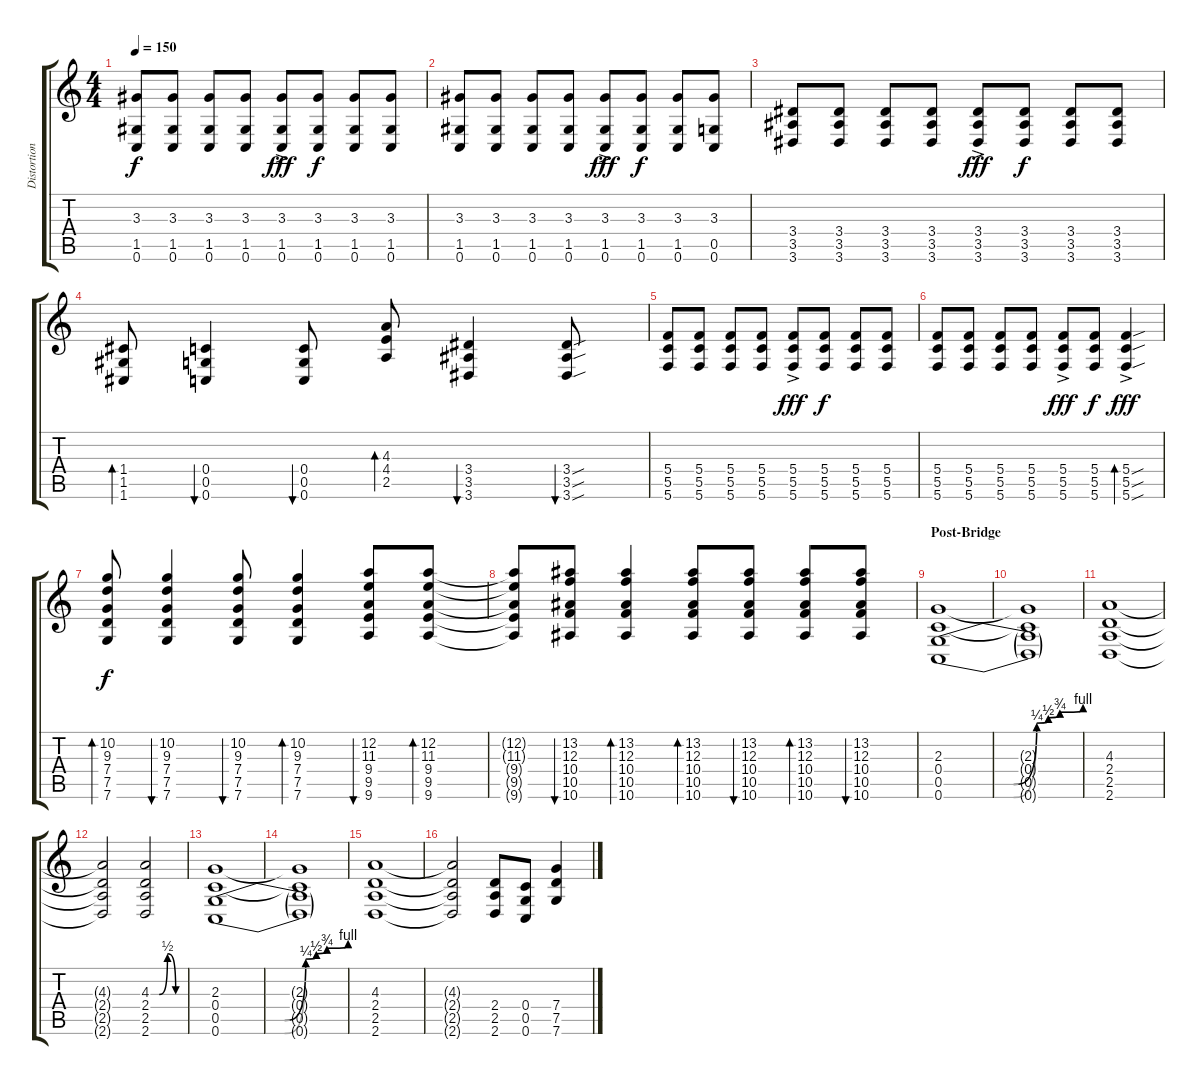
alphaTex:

\track ("Distortion Guitar 1" "Distortion") {instrument distortionguitar}
\staff {score tabs}
\tuning (D4 A3 F3 C3 G2 C2) {hide}
\ts (4 4)
\tempo 150
\clef g2
\ks c
(3.3 1.5 0.6).8{dy f} (3.3 1.5 0.6).8 (3.3 1.5 0.6).8 (3.3 1.5 0.6).8 (3.3 1.5{ac} 0.6).8{dy fff} (3.3 1.5 0.6).8{dy f} (3.3 1.5 0.6).8 (3.3 1.5 0.6).8 |
(3.3 1.5 0.6).8 (3.3 1.5 0.6).8 (3.3 1.5 0.6).8 (3.3 1.5 0.6).8 (3.3 1.5{ac} 0.6).8{dy fff} (3.3 1.5 0.6).8{dy f} (3.3 1.5 0.6).8 (3.3 0.5 0.6).8 |
(3.4 3.5 3.6).8 (3.4 3.5 3.6).8 (3.4 3.5 3.6).8 (3.4 3.5 3.6).8 (3.4 3.5 3.6{ac}).8{dy fff} (3.4 3.5 3.6).8{dy f} (3.4 3.5 3.6).8 (3.4 3.5 3.6).8 |
(1.4 1.5 1.6).8{bd 60} (0.4 0.5 0.6).4{bu 60} (0.4 0.5 0.6).8{bu 60} (4.3 4.4 2.5).8{bd 60} (3.4 3.5 3.6).4{bu 60} (3.4{sou} 3.5{sou} 3.6{sou}).8{bu 60} |
(5.4 5.5 5.6).8 (5.4 5.5 5.6).8 (5.4 5.5 5.6).8 (5.4 5.5 5.6).8 (5.4 5.5 5.6{ac}).8{dy fff} (5.4 5.5 5.6).8{dy f} (5.4 5.5 5.6).8 (5.4 5.5 5.6).8 |
(5.4 5.5 5.6).8 (5.4 5.5 5.6).8 (5.4 5.5 5.6).8 (5.4 5.5 5.6).8 (5.4 5.5 5.6{ac}).8{dy fff} (5.4 5.5 5.6).8{dy f} (5.4{sou} 5.5{sou} 5.6{sou ac}).4{bd 60 dy fff} |
(10.2 9.3 7.4 7.5 7.6).8{bd 60 dy f} (10.2 9.3 7.4 7.5 7.6).4{bu 60} (10.2 9.3 7.4 7.5 7.6).8{bu 60} (10.2 9.3 7.4 7.5 7.6).4{bd 60} (12.2 11.3 9.4 9.5 9.6).8{bu 60} (12.2 11.3 9.4 9.5 9.6).8{bd 60} |
(12.2{t} 11.3{t} 9.4{t} 9.5{t} 9.6{t}).8 (13.2 12.3 10.4 10.5 10.6).8{bu 60} (13.2 12.3 10.4 10.5 10.6).4{bd 60} (13.2 12.3 10.4 10.5 10.6).8{bd 60} (13.2 12.3 10.4 10.5 10.6).8{bu 60} (13.2 12.3 10.4 10.5 10.6).8{bd 60} (13.2 12.3 10.4 10.5 10.6).8{bu 60} |
\section ("" "Post-Bridge")
(2.3 0.4 0.5{be (custom 0 0 30 0 40 1 45 2 50 3 60 4)} 0.6{be (custom 0 0 30 0 40 1 45 2 50 3 60 4)}).1 |
(2.3{t} 0.4{t} 0.5{t} 0.6{t}).1 |
(4.3 2.4 2.5 2.6).1 |
(4.3{t} 2.4{t} 2.5{t} 2.6{t}).2 (4.3{be (custom 0 0 15 0 30 2 45 0 60 0)} 2.4 2.5 2.6).2 |
(2.3 0.4 0.5{be (custom 0 0 30 0 40 1 45 2 50 3 60 4)} 0.6{be (custom 0 0 30 0 40 1 45 2 50 3 60 4)}).1 |
(2.3{t} 0.4{t} 0.5{t} 0.6{t}).1 |
(4.3 2.4 2.5 2.6).1 |
(4.3{t} 2.4{t} 2.5{t} 2.6{t}).2 (2.4 2.5 2.6).8 (0.4 0.5 0.6).8 (7.4 7.5 7.6).4
